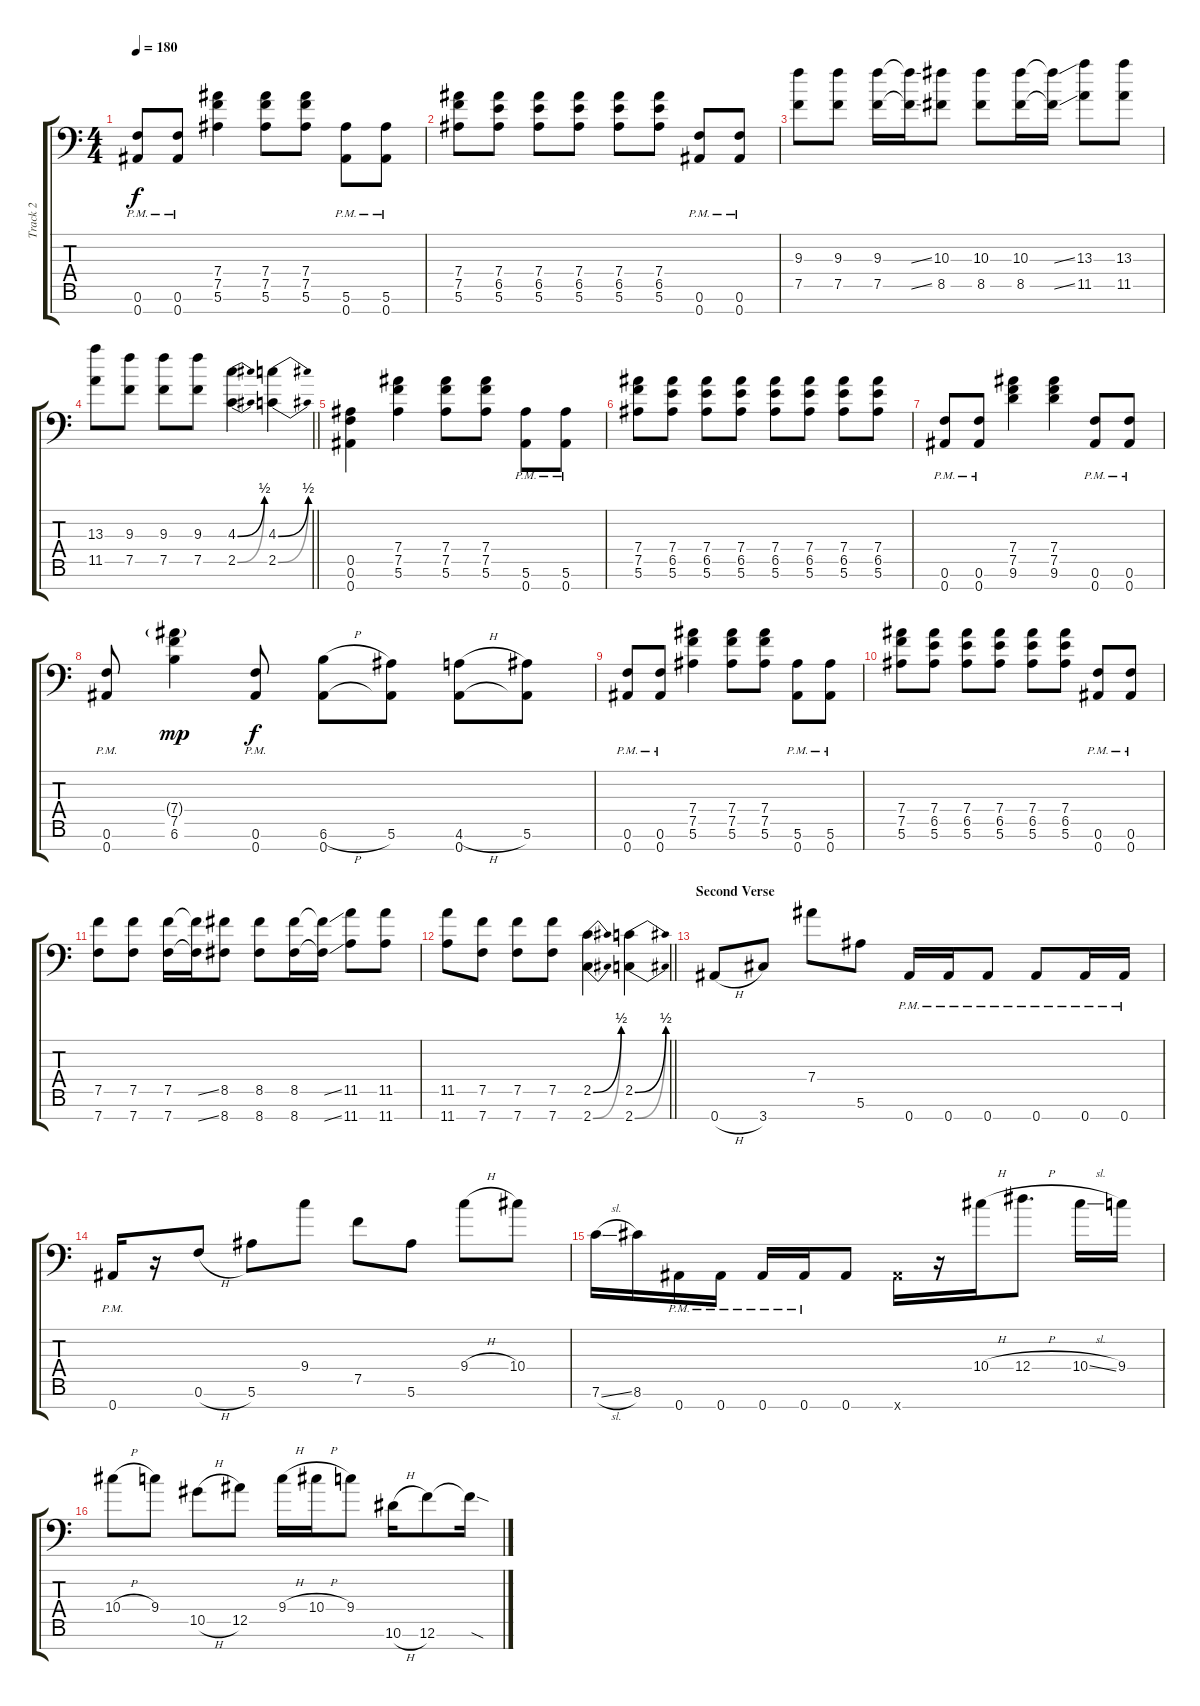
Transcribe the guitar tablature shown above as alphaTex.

\track ("Track 2" "Track 2") {instrument distortionguitar}
\staff {score tabs}
\tuning (F4 C4 Ab3 Eb3 Bb2 F2 Bb1) {hide}
\ts (4 4)
\tempo 180
\clef f4
\ks c
(0.6{pm} 0.7{pm}).8{dy f} (0.6{pm} 0.7{pm}).8 (7.4 7.5 5.6).4 (7.4 7.5 5.6).8 (7.4 7.5 5.6).8 (5.6{pm} 0.7{pm}).8 (5.6{pm} 0.7{pm}).8 |
(7.4 7.5 5.6).8 (7.4 6.5 5.6).8 (7.4 6.5 5.6).8 (7.4 6.5 5.6).8 (7.4 6.5 5.6).8 (7.4 6.5 5.6).8 (0.6{pm} 0.7{pm}).8 (0.6{pm} 0.7{pm}).8 |
(9.3 7.5).8 (9.3 7.5).8 (9.3 7.5).16 (9.3{ss t} 7.5{ss t}).16 (10.3 8.5).8 (10.3 8.5).8 (10.3 8.5).16 (10.3{ss t} 8.5{ss t}).16 (13.3 11.5).8 (13.3 11.5).8 |
\barLineRight lightlight
(13.3 11.5).8 (9.3 7.5).8 (9.3 7.5).8 (9.3 7.5).8 (4.3{be (bend 0 0 60 2)} 2.5{be (bend 0 0 60 2)}).4 (4.3{be (bend 0 0 60 2)} 2.5{be (bend 0 0 60 2)}).4 |
(0.5 0.6 0.7).4 (7.4 7.5 5.6).4 (7.4 7.5 5.6).8 (7.4 7.5 5.6).8 (5.6{pm} 0.7{pm}).8 (5.6{pm} 0.7{pm}).8 |
(7.4 7.5 5.6).8 (7.4 6.5 5.6).8 (7.4 6.5 5.6).8 (7.4 6.5 5.6).8 (7.4 6.5 5.6).8 (7.4 6.5 5.6).8 (7.4 6.5 5.6).8 (7.4 6.5 5.6).8 |
(0.6{pm} 0.7{pm}).8 (0.6{pm} 0.7{pm}).8 (7.4 7.5 9.6).4 (7.4 7.5 9.6).4 (0.6{pm} 0.7{pm}).8 (0.6{pm} 0.7{pm}).8 |
(0.6{pm} 0.7{pm}).8 (7.4{g} 7.5 6.6).4{dy mp} (0.6{pm} 0.7{pm}).8{dy f} (6.6{h} 0.7).8 (5.6 0.7{t}).8 (4.6{h} 0.7).8 (5.6 0.7{t}).8 |
(0.6{pm} 0.7{pm}).8 (0.6{pm} 0.7{pm}).8 (7.4 7.5 5.6).4 (7.4 7.5 5.6).8 (7.4 7.5 5.6).8 (5.6{pm} 0.7{pm}).8 (5.6{pm} 0.7{pm}).8 |
(7.4 7.5 5.6).8 (7.4 6.5 5.6).8 (7.4 6.5 5.6).8 (7.4 6.5 5.6).8 (7.4 6.5 5.6).8 (7.4 6.5 5.6).8 (0.6{pm} 0.7{pm}).8 (0.6{pm} 0.7{pm}).8 |
(7.5 7.7).8 (7.5 7.7).8 (7.5 7.7).16 (7.5{ss t} 7.7{ss t}).16 (8.5 8.7).8 (8.5 8.7).8 (8.5 8.7).16 (8.5{ss t} 8.7{ss t}).16 (11.5 11.7).8 (11.5 11.7).8 |
\barLineRight lightlight
(11.5 11.7).8 (7.5 7.7).8 (7.5 7.7).8 (7.5 7.7).8 (2.5{be (bend 0 0 60 2)} 2.7{be (bend 0 0 60 2)}).4 (2.5{be (bend 0 0 60 2)} 2.7{be (bend 0 0 60 2)}).4 |
\section ("" "Second Verse")
0.7{h}.8 3.7.8 7.4.8 5.6.8 0.7{pm}.16 0.7{pm}.16 0.7{pm}.8 0.7{pm}.8 0.7{pm}.16 0.7{pm}.16 |
0.7{pm}.16 r.16 0.6{h}.8 5.6.8 9.4.8 7.5.8 5.6.8 9.4{h}.8 10.4.8 |
7.6{sl}.16 8.6.16 0.7{pm}.16 0.7{pm}.16 0.7{pm}.16 0.7{pm}.16 0.7.8 0.7{x}.16 r.16 10.4{h}.16 12.4{h}.8{d} 10.4{sl}.16 9.4.16 |
10.4{h}.8 9.4.8 10.5{h}.8 12.5.8 9.4{h}.16 10.4{h}.16 9.4.8 10.6{h}.16 12.6.8 12.6{sod t}.16
